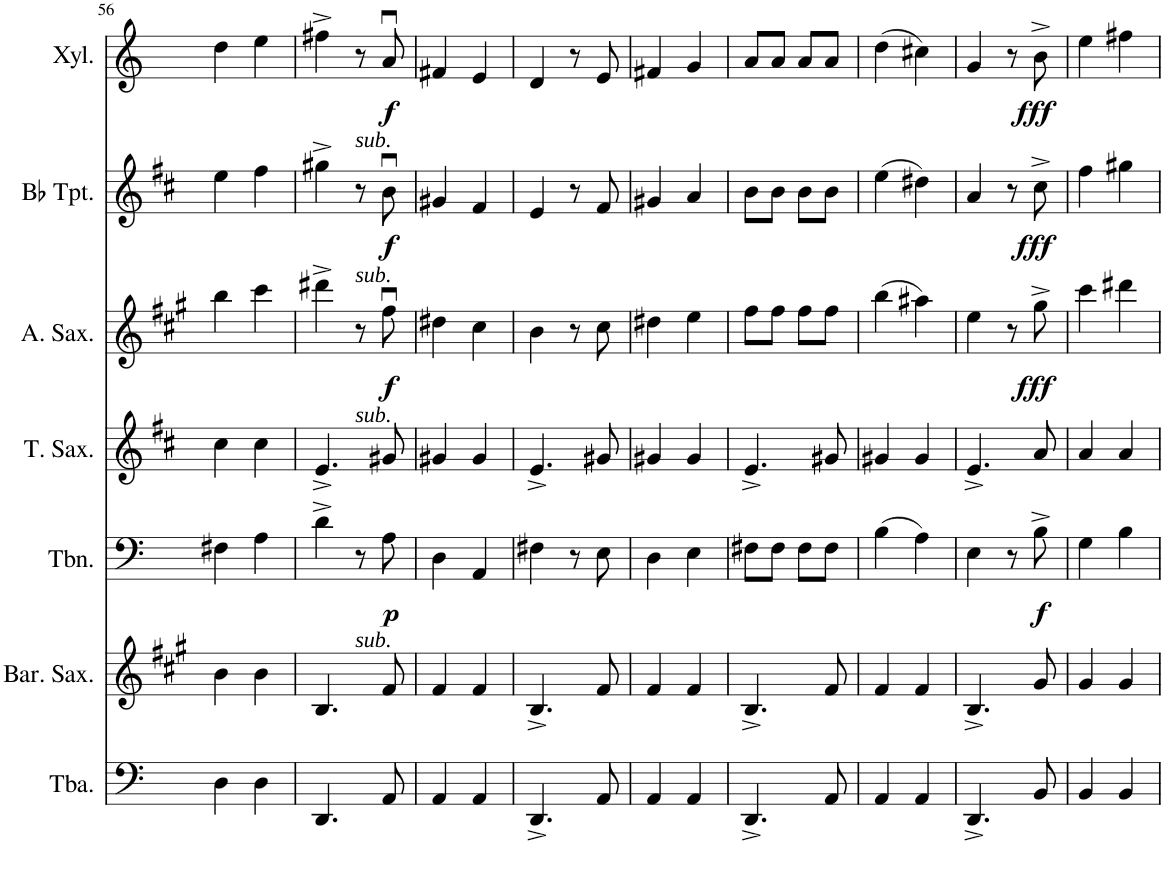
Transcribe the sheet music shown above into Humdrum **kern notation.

**kern	**kern	**kern	**dynam	**kern	**kern	**dynam	**kern	**dynam	**kern	**dynam
*part7	*part6	*part5	*part5	*part4	*part3	*part3	*part2	*part2	*part1	*part1
*staff7	*staff6	*staff5	*staff5	*staff4	*staff3	*staff3	*staff2	*staff2	*staff1	*staff1
*I"Tuba	*I"Baritone Saxophone	*I"Trombone	*	*I"Tenor Saxophone	*I"Alto Saxophone	*	*I"Bb Trumpet	*	*I"Xylophone	*
*I'Tba.	*I'Bar. Sax.	*I'Tbn.	*	*I'T. Sax.	*I'A. Sax.	*	*I'Bb Tpt.	*	*I'Xyl.	*
!!LO:PB:g=z
*clefF4	*clefG2	*clefF4	*	*clefG2	*clefG2	*	*clefG2	*	*clefG2	*
*	*Trd12c21	*	*	*Trd8c14	*Trd5c9	*	*Trd1c2	*	*Trd-7c-12	*
*k[]	*k[f#c#g#]	*k[]	*	*k[f#c#]	*k[f#c#g#]	*	*k[f#c#]	*	*k[]	*
*M2/4	*M2/4	*M2/4	*	*M2/4	*M2/4	*	*M2/4	*	*M2/4	*
=56	=56	=56	=56	=56	=56	=56	=56	=56	=56	=56
4D\	4b\	4F#X\	.	4cc#\	4bb\	.	4ee\	.	4dd\	.
4D\	4b\	4A\	.	4cc#\	4ccc#\	.	4ff#\	.	4ee\	.
=57	=57	=57	=57	=57	=57	=57	=57	=57	=57	=57
4.DD/	4.B/	4d^\	.	4.e^/	4ddd#X^\	.	4gg#X^\	.	4ff#X^\	.
!	!	!	!	!	!	!	!	!	!LO:TX:b:i:t=sub.	!
!	!	!	!	!	!	!	!LO:TX:b:i:t=sub.	!	!	!
!	!	!	!	!	!LO:TX:b:i:t=sub.	!	!	!	!	!
!	!	!LO:TX:b:i:t=sub.	!	!	!	!	!	!	!	!
.	.	8r	.	.	8r	.	8r	.	8r	.
!	!	!	!LO:DY:b	!	!	!LO:DY:b	!	!LO:DY:b	!	!LO:DY:b
8AA/	8f#/	8A\	p	8g#X/	8ff#u\	f	8bu\	f	8au/	f
=58	=58	=58	=58	=58	=58	=58	=58	=58	=58	=58
4AA/	4f#/	4D\	.	4g#X/	4dd#X\	.	4g#X/	.	4f#X/	.
4AA/	4f#/	4AA/	.	4g#/	4cc#\	.	4f#/	.	4e/	.
=59	=59	=59	=59	=59	=59	=59	=59	=59	=59	=59
4.DD^/	4.B^/	4F#X\	.	4.e^/	4b\	.	4e/	.	4d/	.
.	.	8r	.	.	8r	.	8r	.	8r	.
8AA/	8f#/	8E\	.	8g#X/	8cc#\	.	8f#/	.	8e/	.
=60	=60	=60	=60	=60	=60	=60	=60	=60	=60	=60
4AA/	4f#/	4D\	.	4g#X/	4dd#X\	.	4g#X/	.	4f#X/	.
4AA/	4f#/	4E\	.	4g#/	4ee\	.	4a/	.	4g/	.
=61	=61	=61	=61	=61	=61	=61	=61	=61	=61	=61
4.DD^/	4.B^/	8F#X\L	.	4.e^/	8ff#\L	.	8b\L	.	8a/L	.
.	.	8F#\J	.	.	8ff#\J	.	8b\J	.	8a/J	.
.	.	8F#\L	.	.	8ff#\L	.	8b\L	.	8a/L	.
8AA/	8f#/	8F#\J	.	8g#X/	8ff#\J	.	8b\J	.	8a/J	.
=62	=62	=62	=62	=62	=62	=62	=62	=62	=62	=62
4AA/	4f#/	(4B\	.	4g#X/	(4bb\	.	(4ee\	.	(4dd\	.
4AA/	4f#/	4A\)	.	4g#/	4aa#X\)	.	4dd#X\)	.	4cc#X\)	.
=63	=63	=63	=63	=63	=63	=63	=63	=63	=63	=63
4.DD^/	4.B^/	4E\	.	4.e^/	4ee\	.	4a/	.	4g/	.
.	.	8r	.	.	8r	.	8r	.	8r	.
!	!	!	!LO:DY:b	!	!	!LO:DY:b	!	!LO:DY:b	!	!LO:DY:b
8BB/	8g#/	8B^\	f	8a/	8gg#^\	fff	8cc#^\	fff	8b^\	fff
=64	=64	=64	=64	=64	=64	=64	=64	=64	=64	=64
4BB/	4g#/	4G\	.	4a/	4ccc#\	.	4ff#\	.	4ee\	.
4BB/	4g#/	4B\	.	4a/	4ddd#X\	.	4gg#X\	.	4ff#X\	.
=	=	=	=	=	=	=	=	=	=	=
*-	*-	*-	*-	*-	*-	*-	*-	*-	*-	*-
